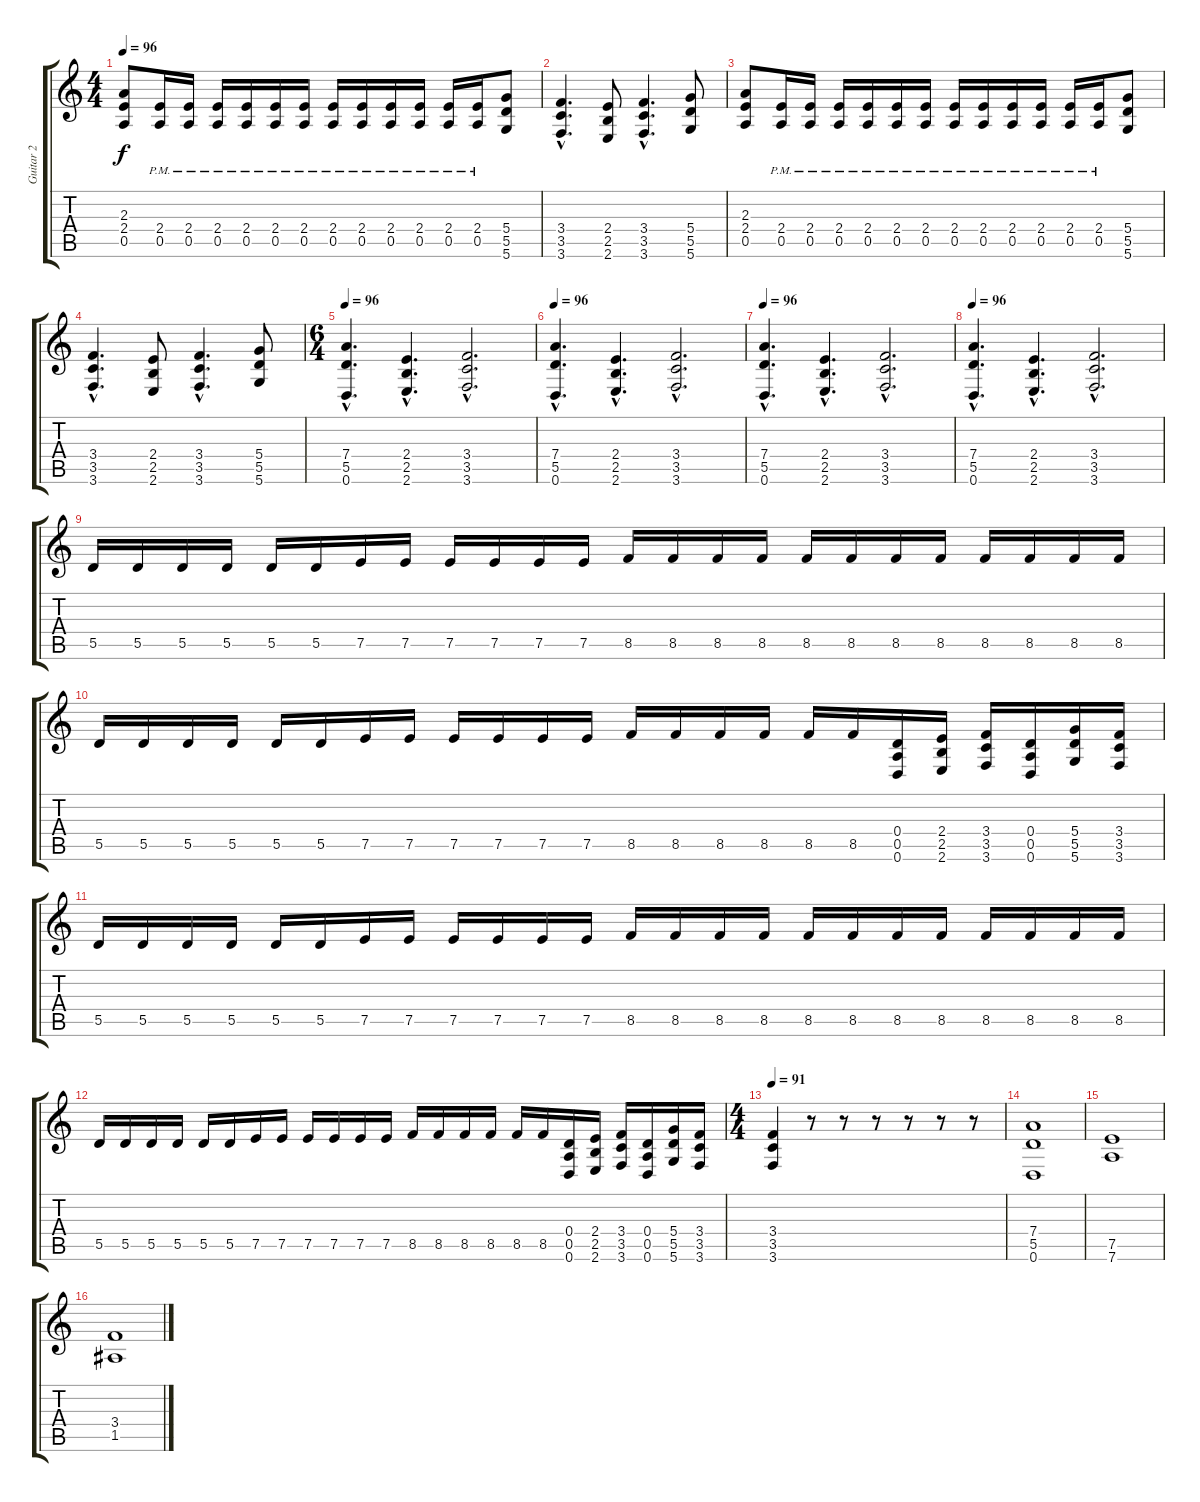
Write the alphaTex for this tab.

\track ("Guitar 2" "Guitar 2") {instrument distortionguitar}
\staff {score tabs}
\tuning (E4 B3 G3 D3 A2 D2) {hide}
\ts (4 4)
\tempo 96
\clef g2
\ks c
(2.3 2.4 0.5).8{dy f} (2.4{pm} 0.5{pm}).16 (2.4{pm} 0.5{pm}).16 (2.4{pm} 0.5{pm}).16 (2.4{pm} 0.5{pm}).16 (2.4{pm} 0.5{pm}).16 (2.4{pm} 0.5{pm}).16 (2.4{pm} 0.5{pm}).16 (2.4{pm} 0.5{pm}).16 (2.4{pm} 0.5{pm}).16 (2.4{pm} 0.5{pm}).16 (2.4{pm} 0.5{pm}).16 (2.4{pm} 0.5{pm}).16 (5.4 5.5 5.6).8 |
(3.4{hac} 3.5{hac} 3.6{hac}).4{d} (2.4 2.5 2.6).8 (3.4{hac} 3.5{hac} 3.6{hac}).4{d} (5.4 5.5 5.6).8 |
(2.3 2.4 0.5).8 (2.4{pm} 0.5{pm}).16 (2.4{pm} 0.5{pm}).16 (2.4{pm} 0.5{pm}).16 (2.4{pm} 0.5{pm}).16 (2.4{pm} 0.5{pm}).16 (2.4{pm} 0.5{pm}).16 (2.4{pm} 0.5{pm}).16 (2.4{pm} 0.5{pm}).16 (2.4{pm} 0.5{pm}).16 (2.4{pm} 0.5{pm}).16 (2.4{pm} 0.5{pm}).16 (2.4{pm} 0.5{pm}).16 (5.4 5.5 5.6).8 |
(3.4{hac} 3.5{hac} 3.6{hac}).4{d} (2.4 2.5 2.6).8 (3.4{hac} 3.5{hac} 3.6{hac}).4{d} (5.4 5.5 5.6).8 |
\ts (6 4)
\tempo 96
(7.4{hac} 5.5{hac} 0.6{hac}).4{d} (2.4{hac} 2.5{hac} 2.6{hac}).4{d} (3.4{hac} 3.5{hac} 3.6{hac}).2{d} |
\tempo 96
(7.4{hac} 5.5{hac} 0.6{hac}).4{d} (2.4{hac} 2.5{hac} 2.6{hac}).4{d} (3.4{hac} 3.5{hac} 3.6{hac}).2{d} |
\tempo 96
(7.4{hac} 5.5{hac} 0.6{hac}).4{d} (2.4{hac} 2.5{hac} 2.6{hac}).4{d} (3.4{hac} 3.5{hac} 3.6{hac}).2{d} |
\tempo 96
(7.4{hac} 5.5{hac} 0.6{hac}).4{d} (2.4{hac} 2.5{hac} 2.6{hac}).4{d} (3.4{hac} 3.5{hac} 3.6{hac}).2{d} |
5.5.16 5.5.16 5.5.16 5.5.16 5.5.16 5.5.16 7.5.16 7.5.16 7.5.16 7.5.16 7.5.16 7.5.16 8.5.16 8.5.16 8.5.16 8.5.16 8.5.16 8.5.16 8.5.16 8.5.16 8.5.16 8.5.16 8.5.16 8.5.16 |
5.5.16 5.5.16 5.5.16 5.5.16 5.5.16 5.5.16 7.5.16 7.5.16 7.5.16 7.5.16 7.5.16 7.5.16 8.5.16 8.5.16 8.5.16 8.5.16 8.5.16 8.5.16 (0.4 0.5 0.6).16 (2.4 2.5 2.6).16 (3.4 3.5 3.6).16 (0.4 0.5 0.6).16 (5.4 5.5 5.6).16 (3.4 3.5 3.6).16 |
5.5.16 5.5.16 5.5.16 5.5.16 5.5.16 5.5.16 7.5.16 7.5.16 7.5.16 7.5.16 7.5.16 7.5.16 8.5.16 8.5.16 8.5.16 8.5.16 8.5.16 8.5.16 8.5.16 8.5.16 8.5.16 8.5.16 8.5.16 8.5.16 |
5.5.16 5.5.16 5.5.16 5.5.16 5.5.16 5.5.16 7.5.16 7.5.16 7.5.16 7.5.16 7.5.16 7.5.16 8.5.16 8.5.16 8.5.16 8.5.16 8.5.16 8.5.16 (0.4 0.5 0.6).16 (2.4 2.5 2.6).16 (3.4 3.5 3.6).16 (0.4 0.5 0.6).16 (5.4 5.5 5.6).16 (3.4 3.5 3.6).16 |
\ts (4 4)
\tempo 91
(3.4 3.5 3.6).4 r.8 r.8 r.8 r.8 r.8 r.8 |
(7.4 5.5 0.6).1{instrument fx6goblins} |
(7.5 7.6).1 |
(3.4 1.5).1
